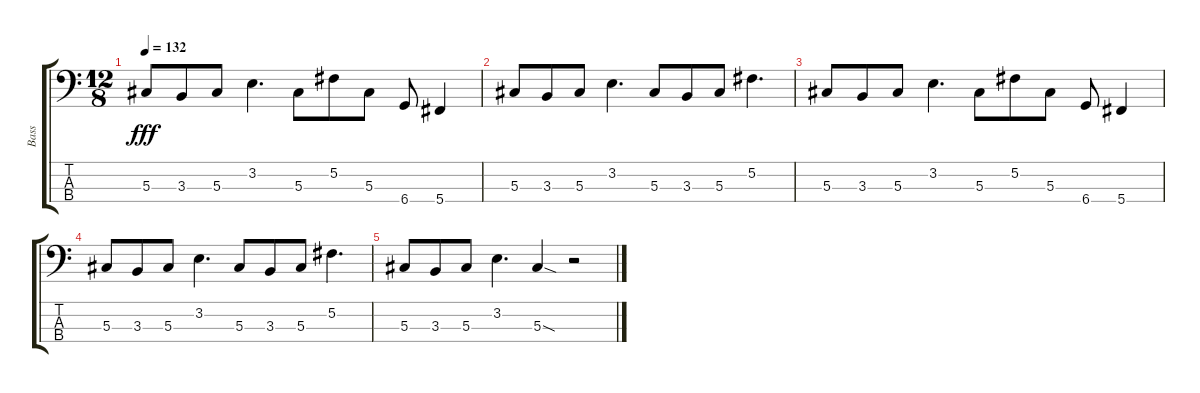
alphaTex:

\track ("Bass" "Bass") {instrument electricbassfinger}
\staff {score tabs}
\tuning (Gb2 Db2 Ab1 Db1) {hide}
\ts (12 8)
\tempo 132
\clef f4
\ks c
5.3.8{dy fff} 3.3.8 5.3.8 3.2.4{d} 5.3.8 5.2.8 5.3.8 6.4.8 5.4.4 |
5.3.8 3.3.8 5.3.8 3.2.4{d} 5.3.8 3.3.8 5.3.8 5.2.4{d} |
5.3.8 3.3.8 5.3.8 3.2.4{d} 5.3.8 5.2.8 5.3.8 6.4.8 5.4.4 |
5.3.8 3.3.8 5.3.8 3.2.4{d} 5.3.8 3.3.8 5.3.8 5.2.4{d} |
5.3.8 3.3.8 5.3.8 3.2.4{d} 5.3{sod}.4 r.2
